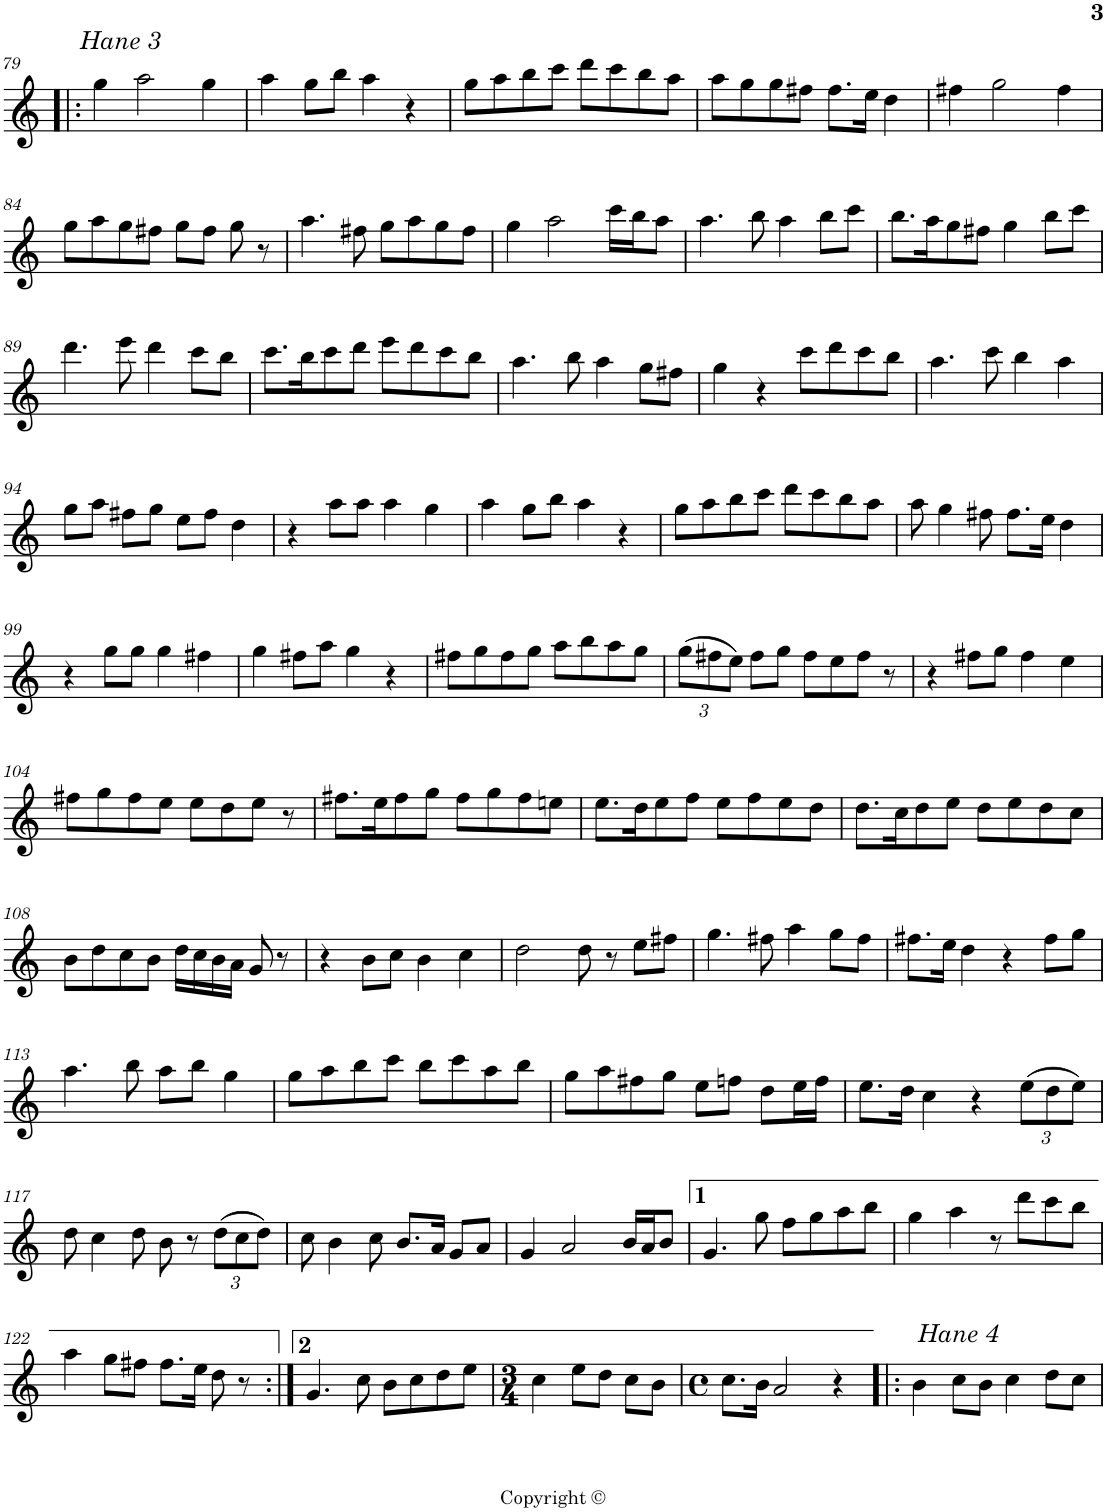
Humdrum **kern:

**kern
*part1
*staff1
*I"Piano
*I'Pno
!!LO:PB:g=z
*clefG2
*k[]
*M4/4
*met(c)
=79!|:
!LO:TX:a:i:t=Hane 3
4gg\
2aa\
4gg\
=80
4aa\
8gg\L
8bb\J
4aa\
4r
=81
8gg\L
8aa\
8bb\
8ccc\J
8ddd\L
8ccc\
8bb\
8aa\J
=82
8aa\L
8gg\
8gg\
8ff#X\J
8.ff#\L
16ee\Jk
4dd\
=83
4ff#X\
2gg\
4ff#\
!!LO:LB:g=z
=84
8gg\L
8aa\
8gg\
8ff#X\J
8gg\L
8ff#\J
8gg\
8r
=85
4.aa\
8ff#X\
8gg\L
8aa\
8gg\
8ff#\J
=86
4gg\
2aa\
16ccc\LL
16bb\J
8aa\J
=87
4.aa\
8bb\
4aa\
8bb\L
8ccc\J
=88
8.bb\L
16aa\K
8gg\
8ff#X\J
4gg\
8bb\L
8ccc\J
!!LO:LB:g=z
=89
4.ddd\
8eee\
4ddd\
8ccc\L
8bb\J
=90
8.ccc\L
16bb\K
8ccc\
8ddd\J
8eee\L
8ddd\
8ccc\
8bb\J
=91
4.aa\
8bb\
4aa\
8gg\L
8ff#X\J
=92
4gg\
4r
8ccc\L
8ddd\
8ccc\
8bb\J
=93
4.aa\
8ccc\
4bb\
4aa\
!!LO:LB:g=z
=94
8gg\L
8aa\J
8ff#X\L
8gg\J
8ee\L
8ff#\J
4dd\
=95
4r
8aa\L
8aa\J
4aa\
4gg\
=96
4aa\
8gg\L
8bb\J
4aa\
4r
=97
8gg\L
8aa\
8bb\
8ccc\J
8ddd\L
8ccc\
8bb\
8aa\J
=98
8aa\
4gg\
8ff#X\
8.ff#\L
16ee\Jk
4dd\
!!LO:LB:g=z
=99
4r
8gg\L
8gg\J
4gg\
4ff#X\
=100
4gg\
8ff#X\L
8aa\J
4gg\
4r
=101
8ff#X\L
8gg\
8ff#\
8gg\J
8aa\L
8bb\
8aa\
8gg\J
=102
*Xbrackettup
(12gg\L
12ff#X\
12ee\J)
8ff#\L
8gg\J
8ff#\L
8ee\
8ff#\J
8r
=103
4r
8ff#X\L
8gg\J
4ff#\
4ee\
!!LO:LB:g=z
=104
8ff#X\L
8gg\
8ff#\
8ee\J
8ee\L
8dd\
8ee\J
8r
=105
8.ff#X\L
16ee\K
8ff#\
8gg\J
8ff#\L
8gg\
8ff#\
8een\J
=106
8.ee\L
16dd\K
8ee\
8ff\J
8ee\L
8ff\
8ee\
8dd\J
=107
8.dd\L
16cc\K
8dd\
8ee\J
8dd\L
8ee\
8dd\
8cc\J
!!LO:LB:g=z
=108
8b\L
8dd\
8cc\
8b\J
16dd\LL
16cc\
16b\
16a\JJ
8g/
8r
=109
4r
8b\L
8cc\J
4b\
4cc\
=110
2dd\
8dd\
8r
8ee\L
8ff#X\J
=111
4.gg\
8ff#X\
4aa\
8gg\L
8ff#\J
=112
8.ff#X\L
16ee\Jk
4dd\
4r
8ff#\L
8gg\J
!!LO:LB:g=z
=113
4.aa\
8bb\
8aa\L
8bb\J
4gg\
=114
8gg\L
8aa\
8bb\
8ccc\J
8bb\L
8ccc\
8aa\
8bb\J
=115
8gg\L
8aa\
8ff#X\
8gg\J
8ee\L
8ffn\J
8dd\L
16ee\L
16ff\JJ
=116
8.ee\L
16dd\Jk
4cc\
4r
(12ee\L
12dd\
12ee\J)
!!LO:LB:g=z
=117
8dd\
4cc\
8dd\
8b\
8r
(12dd\L
12cc\
12dd\J)
=118
8cc\
4b\
8cc\
8.b/L
16a/Jk
8g/L
8a/J
=119
4g/
2a/
16b/LL
16a/J
8b/J
=120
4.g/
8gg\
8ff\L
8gg\
8aa\
8bb\J
=121
4gg\
4aa\
8r
8ddd\L
8ccc\
8bb\J
!!LO:LB:g=z
=122
4aa\
8gg\L
8ff#X\J
8.ff#\L
16ee\Jk
8dd\
8r
=123:|!
4.g/
8cc\
8b\L
8cc\
8dd\
8ee\J
=124
*M3/4
4cc\
8ee\L
8dd\J
8cc\L
8b\J
=125
*M4/4
*met(c)
8.cc\L
16b\Jk
2a/
4r
=126!|:
!LO:TX:a:i:t=Hane 4
4b\
8cc\L
8b\J
4cc\
8dd\L
8cc\J
=
*-
